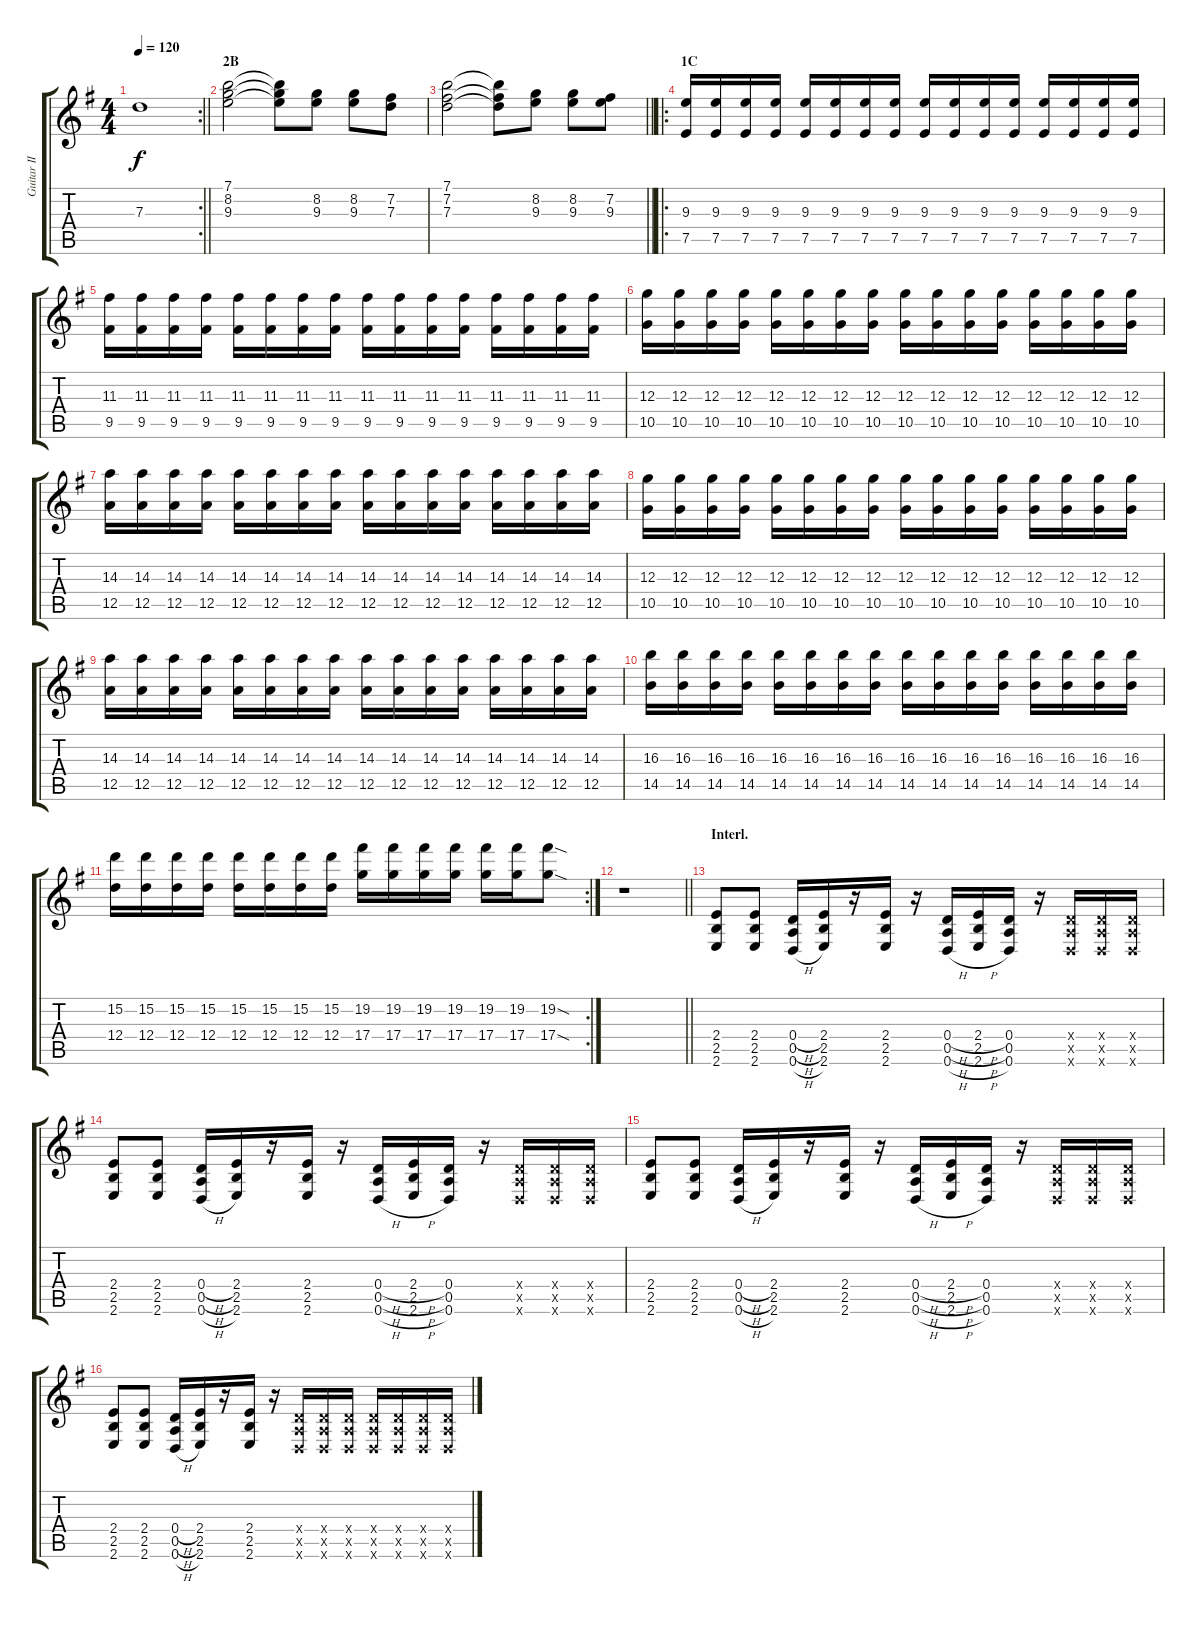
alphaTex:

\track ("Guitar II" "Guitar II") {instrument distortionguitar}
\staff {score tabs}
\tuning (E4 B3 G3 D3 A2 D2) {hide}
\rc 2
\ts (4 4)
\tempo 120
\clef g2
\barLineRight lightlight
\ks eminor
7.3{t}.1{dy f} |
\section ("" "2B")
(7.1 8.2 9.3).2 (7.1{t} 8.2{t} 9.3{t}).8 (8.2 9.3).8 (8.2 9.3).8 (7.2 7.3).8 |
\barLineRight lightlight
(7.1 7.2 7.3).2 (7.1{t} 7.2{t} 7.3{t}).8 (8.2 9.3).8 (8.2 9.3).8 (7.2 9.3).8 |
\ro
\section ("" "1C")
(9.3 7.5).16{instrument distortionguitar} (9.3 7.5).16 (9.3 7.5).16 (9.3 7.5).16 (9.3 7.5).16 (9.3 7.5).16 (9.3 7.5).16 (9.3 7.5).16 (9.3 7.5).16 (9.3 7.5).16 (9.3 7.5).16 (9.3 7.5).16 (9.3 7.5).16 (9.3 7.5).16 (9.3 7.5).16 (9.3 7.5).16 |
(11.3 9.5).16 (11.3 9.5).16 (11.3 9.5).16 (11.3 9.5).16 (11.3 9.5).16 (11.3 9.5).16 (11.3 9.5).16 (11.3 9.5).16 (11.3 9.5).16 (11.3 9.5).16 (11.3 9.5).16 (11.3 9.5).16 (11.3 9.5).16 (11.3 9.5).16 (11.3 9.5).16 (11.3 9.5).16 |
(12.3 10.5).16 (12.3 10.5).16 (12.3 10.5).16 (12.3 10.5).16 (12.3 10.5).16 (12.3 10.5).16 (12.3 10.5).16 (12.3 10.5).16 (12.3 10.5).16 (12.3 10.5).16 (12.3 10.5).16 (12.3 10.5).16 (12.3 10.5).16 (12.3 10.5).16 (12.3 10.5).16 (12.3 10.5).16 |
(14.3 12.5).16 (14.3 12.5).16 (14.3 12.5).16 (14.3 12.5).16 (14.3 12.5).16 (14.3 12.5).16 (14.3 12.5).16 (14.3 12.5).16 (14.3 12.5).16 (14.3 12.5).16 (14.3 12.5).16 (14.3 12.5).16 (14.3 12.5).16 (14.3 12.5).16 (14.3 12.5).16 (14.3 12.5).16 |
(12.3 10.5).16 (12.3 10.5).16 (12.3 10.5).16 (12.3 10.5).16 (12.3 10.5).16 (12.3 10.5).16 (12.3 10.5).16 (12.3 10.5).16 (12.3 10.5).16 (12.3 10.5).16 (12.3 10.5).16 (12.3 10.5).16 (12.3 10.5).16 (12.3 10.5).16 (12.3 10.5).16 (12.3 10.5).16 |
(14.3 12.5).16 (14.3 12.5).16 (14.3 12.5).16 (14.3 12.5).16 (14.3 12.5).16 (14.3 12.5).16 (14.3 12.5).16 (14.3 12.5).16 (14.3 12.5).16 (14.3 12.5).16 (14.3 12.5).16 (14.3 12.5).16 (14.3 12.5).16 (14.3 12.5).16 (14.3 12.5).16 (14.3 12.5).16 |
(16.3 14.5).16 (16.3 14.5).16 (16.3 14.5).16 (16.3 14.5).16 (16.3 14.5).16 (16.3 14.5).16 (16.3 14.5).16 (16.3 14.5).16 (16.3 14.5).16 (16.3 14.5).16 (16.3 14.5).16 (16.3 14.5).16 (16.3 14.5).16 (16.3 14.5).16 (16.3 14.5).16 (16.3 14.5).16 |
\rc 2
(15.2 12.4).16 (15.2 12.4).16 (15.2 12.4).16 (15.2 12.4).16 (15.2 12.4).16 (15.2 12.4).16 (15.2 12.4).16 (15.2 12.4).16 (19.2 17.4).16 (19.2 17.4).16 (19.2 17.4).16 (19.2 17.4).16 (19.2 17.4).16 (19.2 17.4).16 (19.2{sod} 17.4{sod}).8 |
\barLineRight lightlight
r.1 |
\section ("" "Interl.")
(2.4 2.5 2.6).8 (2.4 2.5 2.6).8 (0.4{h} 0.5{h} 0.6{h}).16 (2.4 2.5 2.6).16 r.16 (2.4 2.5 2.6).16 r.16 (0.4{h} 0.5{h} 0.6{h}).16 (2.4{h} 2.5{h} 2.6{h}).16 (0.4 0.5 0.6).16 r.16 (0.4{x} 0.5{x} 0.6{x}).16 (0.4{x} 0.5{x} 0.6{x}).16 (0.4{x} 0.5{x} 0.6{x}).16 |
(2.4 2.5 2.6).8 (2.4 2.5 2.6).8 (0.4{h} 0.5{h} 0.6{h}).16 (2.4 2.5 2.6).16 r.16 (2.4 2.5 2.6).16 r.16 (0.4{h} 0.5{h} 0.6{h}).16 (2.4{h} 2.5{h} 2.6{h}).16 (0.4 0.5 0.6).16 r.16 (0.4{x} 0.5{x} 0.6{x}).16 (0.4{x} 0.5{x} 0.6{x}).16 (0.4{x} 0.5{x} 0.6{x}).16 |
(2.4 2.5 2.6).8 (2.4 2.5 2.6).8 (0.4{h} 0.5{h} 0.6{h}).16 (2.4 2.5 2.6).16 r.16 (2.4 2.5 2.6).16 r.16 (0.4{h} 0.5{h} 0.6{h}).16 (2.4{h} 2.5{h} 2.6{h}).16 (0.4 0.5 0.6).16 r.16 (0.4{x} 0.5{x} 0.6{x}).16 (0.4{x} 0.5{x} 0.6{x}).16 (0.4{x} 0.5{x} 0.6{x}).16 |
(2.4 2.5 2.6).8 (2.4 2.5 2.6).8 (0.4{h} 0.5{h} 0.6{h}).16 (2.4 2.5 2.6).16 r.16 (2.4 2.5 2.6).16 r.16 (0.4{x} 0.5{x} 0.6{x}).16 (0.4{x} 0.5{x} 0.6{x}).16 (0.4{x} 0.5{x} 0.6{x}).16 (0.4{x} 0.5{x} 0.6{x}).16 (0.4{x} 0.5{x} 0.6{x}).16 (0.4{x} 0.5{x} 0.6{x}).16 (0.4{x} 0.5{x} 0.6{x}).16
